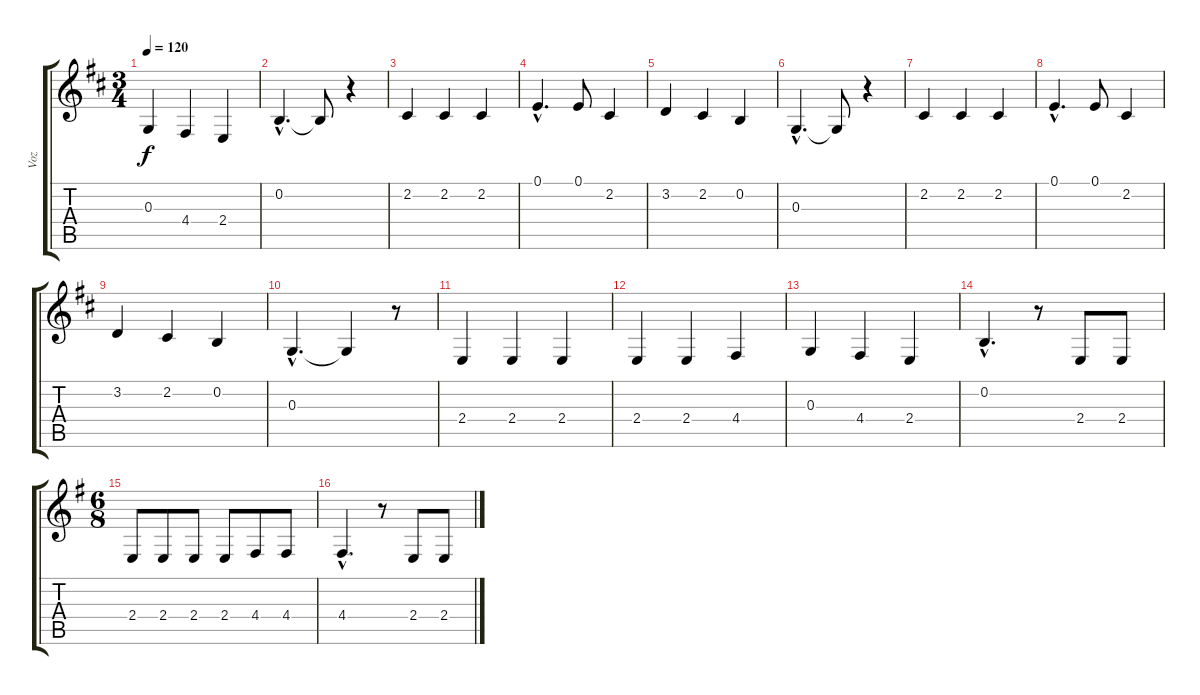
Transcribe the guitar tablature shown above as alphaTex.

\track ("Voz" "Voz") {instrument violin}
\staff {score tabs}
\tuning (E4 B3 G3 D3 A2 E2) {hide}
\ts (3 4)
\tempo 120
\clef g2
\ks d
0.3.4{dy f} 4.4.4 2.4.4 |
0.2{hac}.4{d} 0.2{t}.8 r.4 |
2.2.4 2.2.4 2.2.4 |
0.1{hac}.4{d} 0.1.8 2.2.4 |
3.2.4 2.2.4 0.2.4 |
0.3{hac}.4{d} 0.3{t}.8 r.4 |
2.2.4 2.2.4 2.2.4 |
0.1{hac}.4{d} 0.1.8 2.2.4 |
3.2.4 2.2.4 0.2.4 |
0.3{hac}.4{d} 0.3{t}.4 r.8 |
2.4.4 2.4.4 2.4.4 |
2.4.4 2.4.4 4.4.4 |
0.3.4 4.4.4 2.4.4 |
0.2{hac}.4{d} r.8 2.4.8 2.4.8 |
\ts (6 8)
\ks g
2.4.8 2.4.8 2.4.8 2.4.8 4.4.8 4.4.8 |
4.4{hac}.4{d} r.8 2.4.8 2.4.8
